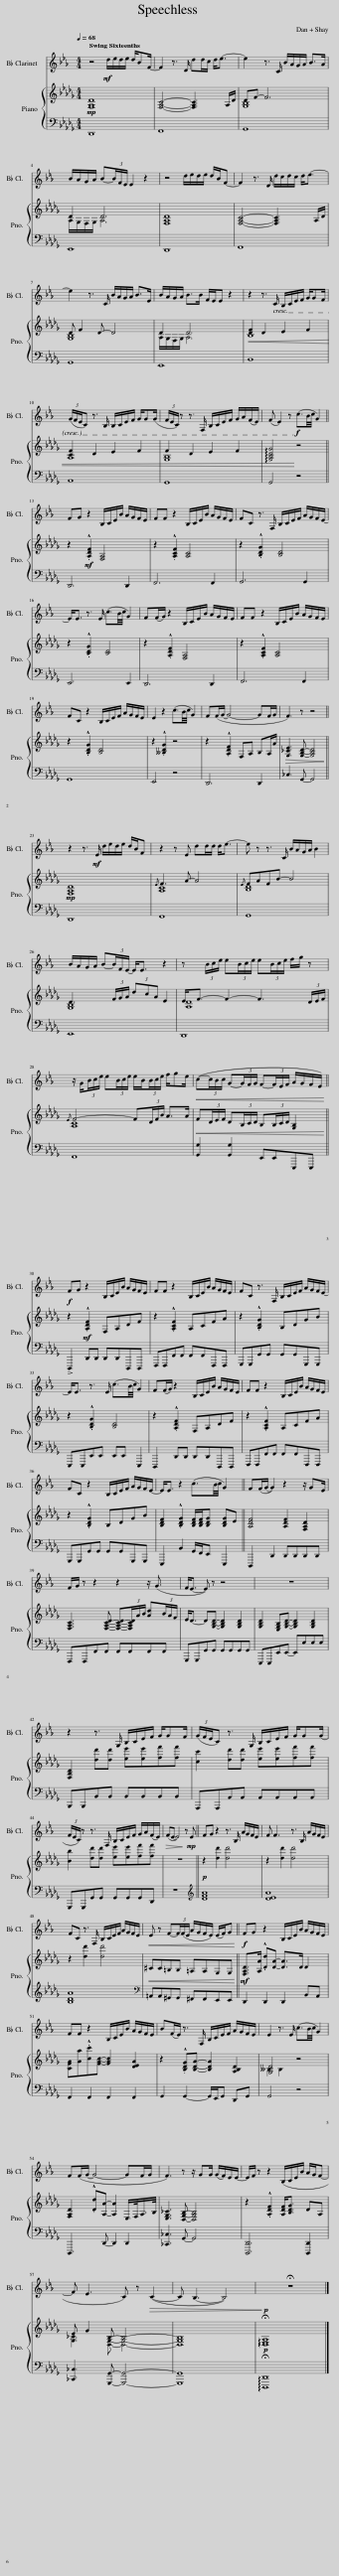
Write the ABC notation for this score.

X:1
%%score 1 { ( 2 4 ) | 3 }
L:1/8
Q:1/4=68
M:4/4
I:linebreak $
K:Db
V:1 treble transpose=-2
V:2 treble
V:4 treble
V:3 bass
V:1
[K:Eb] z4!mf! d/e/d/e/ d/BF/- | F2 z3/2 D/ dd/c/ d<e- | e2 z3/2 C/ B/A/G/A/ B>A |$ B/A/G/A/ B-(3B/F/E/ E2 z2 | z4 d/e/d/e/ d/B/F- | %5
 F2 z3/2 D/ d/c/d/c/ d<e- |$ e2 z3/2 C/ B/A/G/A/ B>E | B/A/G/A/ B>B F/E/E z2 | z2 z3/2 C/ B,/C/E/F/ G/GF/ |$ (3(G/F/E/C) z3/2 B,/ B,/C/E/F/ G/G(G/ | %10
 (3F/E/C/) z z3/2 F,/ B,/C/E/F/ G/A/(F/E/) | (F E2) z!f! (c3/2B/4c/4 G2) ||$ FG z2 B,/C/E/B/ A/G/F/E/ | FF z2 B,/C/E/B/ A/G/F/E/ | FC z3/2 F,/ B,/C/E/F/ A/G/F/E/- |$ %15
 E<E z3/2 E/ (c3/2B/4c/4 G2) | F(F/G/) z2 B,/C/E/B/ A/G/F/E/ | FF z2 B,/C/E/B/ A/G/F/E/ |$ FC z2 B,/C/E/F/ A/G/F/E/ | E2 z2 (c3/2B/4c/4 G2) | %20
 F(F/G/- G4- GF/G/ | F3) z z4 ||$ z2 z3/2!mf! E/ d/e/d/e/ d/B/F | z2 z E dd/d/ d<e- | e z z3/2 C/ B/A/G/A/ B2 |$ %25
 B/A/G/A/ B-(3B/F/E/- E<E z2 | z (3B/c/e/ e(3B/c/e/ e(3B/c/e/ f/g/ z |$ z/ G/(3B/c/e/ e(3B/c/e/ e/B/(3B/c/e/ f/ge/ |!<(! (c-(3c/B/c/ G-(3G/F/G/ F-(3F/E/F/ A/G/F/E/)!<)! ||$!f! FG z2 B,/C/E/B/ A/G/F/E/ | %30
 FF z2 B,/C/E/B/ A/G/F/E/ | FC z3/2 F,/ B,/C/E/F/ A/G/F/E/- |$ E<E z3/2 E/ (c3/2B/4c/4 G2) | F(F/G/) z2 B,/C/E/B/ A/G/F/E/ | FF z2 B,/C/E/B/ A/G/F/E/ |$ %35
 FC z2 B,/C/E/F/ A/G/F/E/- | E<E z2 (c3/2B/4c/4 G2) || F(F/G/- G2) z2 z/ GE/ |$ F/G/ z z2 z2 z/ (G3/2 | F<E- E) z z4 | %40
 z8 |$ z2 z3/2 G,/ B,/C/E/F/ G/GF/ | (3(G/F/E/C) z3/2 G,/ B,/C/E/F/ G/G(G/ |$ (3F/E/C/) z z3/2 F,/ B,/C/E/F/ G/A/(F/E/) |!>(! (FE- E4)!>)! z!mp! E || %45
 FG z2 z3/2 B,/ A/G/F/E/ | F F3 z3/2 B,/ A/G/F/E/ |$ FC z3/2 F,/ B,/C/E/F/ A/G/F/E/ |!<(! E z F-(3F/(F/E/ A/G/F/E/) (E/F/)G!<)! ||!f! FG z2 B,/C/E/B/ A/G/F/E/ |$ %50
 FF z2 B,/C/E/B/ A/G/F/E/ | B(F/E/) z3/2 F,/ B,/C/E/F/ A/G/F/E/ | E2 z3/2 E/ (c3/2B/4c/4 G2) |$ F(F/G/- G4- GF/G/ | F3) z z/ GG/ (G/F/)E/E/- | %55
 E/F/ z z2 (B,/C/E/B/ A/G/F- |$ F E3 C) z!>(! (C2- | C B,3- B,4)!>)! |!p! !fermata!z8 |] %59
V:2
!mp! [F,A,D]8 | [F,A,C]4- [F,A,C]3 A,/D/ | DF- F6 |$ D2 D6 | [F,A,D]8 | %5
 [F,A,C]4- [F,A,C]3 A,/D/ |$ D F2 D- D4 | D2 D6 |!<(! [DF]2 D2 E2 F2 |$ [CF]2 D2 E2 F2 | %10
 F2 D2 E2 F2 | !arpeggio![G,B,DG]4!<)! z4 ||$ z2!mf! .!^![A,DF]2 [F,A,]4 | z2 .!^![A,CF]2 [A,C]4 | z2 .!^![B,DG]2 [B,D]4 |$ %15
 z2 .!^![B,DG]2 [B,D]4 | z2 .!^![A,DF]2 [F,A,]4 | z2 .!^![A,CF]2 [A,C]4 |$ z2 .!^![B,DG]2 [B,D]4 | z2 .!^![__B,DG]2 z4 | %20
 z2 .!^![A,DF]2 F,A, B,A,/A/ |!>(! [G,_CE]3 [G,B,D]- [G,B,D]4!>)! ||$!mp! [F,A,D]8 |{/E} F3 A- A4 |{/E} FAFB- B4 |$ %25
 D3 (3F/G/A/ (3dcA E2 | E<F- F2- F3 (3D/E/F/ |${/E} F4- F(3D/F/B/ A>A |!<(! F(3D/E/F/ D(3B,/C/D/ B,(3B,/C/D/ [G,B,]2!<)! ||$ z2!mf! .!^![A,DF]2 F,A,DF | %30
 z2 .!^![A,CF]2 A,CFA | z2 .!^![B,DG]2 B,DGB |$ z2 .!^![B,DG]2 [B,D]4 | z2 .!^![A,DF]2 F,A,DF | z2 .!^![A,CF]2 A,CFA |$ %35
 z2 .!^![B,DG]2 B,DGB | [B,DF]2 .!^![B,DG]2 [B,DF]/[B,DF]/[B,DG] [B,DG]E || [A,DF]4 [A,DF]2 [F,A,D]2 |$ [F,A,C]3 [F,A,CD]- [F,A,CD]-(3[F,A,CD]/A/B/ [Ad](3B/A/F/ | E<D- D[G,B,D]- [G,B,D]2 [G,B,D]2 | %40
 [G,B,D]2 [E,G,B,][G,B,D]- [G,B,D]2 [G,B,D]2 |$ [F,B,D]2 [dd'][dd'] [ee'][ee'][ff'][ff'] | [cc']2 [dd'][dd'] [ee'][ee'][ff'][ff'] |$ [Bb]2 [dd'][dd'] [ee'][ee'][ff'][ff'] | z8 || %45
!p! z2 [dd']2 [dd']4 | z2 [dd']2 [dd']4 |$ z2 [dd']2 [dd']4 |!<(! ^CC=B,B, =A,A,G,G,!<)! ||!mf! [F,A,D]>[A,A] .!^![Dd][DA]- [DA]>D D2 |$ %50
 [CFA][Aa].!^![cc'][FAc]- [FAc]2 [DEA]2 | z2 .!^![B,DG][B,DA]- [B,DA]2 [A,B,D]2 | [G,D]4 z4 |$ [F,A,D]2 .!^![Dd][A,A]- [A,A]2 E,/>F,/A,/>B,/ | [E,G,_C]3 [D,G,B,]- [D,G,B,]4 | %55
 z2 .!^![A,DF]2 [A,DF]<[B,DG] DA, |$ E G2 B,- B,4- | [D,G,B,]8 |!p! !arpeggio!!fermata![D,F,A,]8 |] %59
V:3
 D,,8 | F,,8 | G,,8 |$ E,,8 | D,,8 | %5
 F,,8 |$ G,,8 | E,,8 | B,,8 |$ A,,8 | %10
 G,,8 | G,,4 z4 ||$ D,,6 D,,2 | F,,6 F,,2 | G,,6 G,,2 |$ %15
 E,,6 E,,2 | D,,6 D,,2 | F,,6 F,,2 |$ G,,8 | E,,4 z4 | %20
 D,,6 D,,2 | _C,3 G,,- G,,4 ||$ D,,8 | F,,8 | G,,8 |$ %25
 E,,8 | D,,8 |$ F,,8 | [G,,G,]2 [G,,G,]2 E,,E,,E,,,E,,, ||$ !>!D,,,2 D,,D,, D,,D,,D,,,D,,, | %30
 F,,,F,,,F,,F,, F,,F,,F,,,F,,, | G,,,G,,,G,,G,, G,,G,,G,,,G,,, |$ E,,,E,,,E,,E,, E,,E,, E,,,2 | D,,,2 D,,D,, D,,D,,D,,,D,,, | F,,,F,,,F,,F,, F,,F,,F,,,F,,, |$ %35
 G,,,G,,,G,,G,, G,,G,,G,,,G,,, | E,,,2 B,,2 G,,/F,,/E,, E,,,2 || D,,,2 D,,2 D,,D,,D,,D,, |$ F,,,F,,,F,,F,, F,,F,,F,,F,, | G,,,G,,,G,,G,, G,,G,,G,,G,, | %40
 E,,,E,,,E,,E,,- E,,E,E,E, |$ B,,,B,,,B,,B,, B,,B,,B,,B,, | A,,,A,,,A,,A,, A,,A,,A,,A,, |$ G,,,G,,,G,,G,, G,,G,,G,,D,, | z8 || %45
[K:treble] [DFA]8 | [DEA]8 |$ [B,DA]8 |[K:bass] =A,,A,,^G,,G,, ^F,,F,,E,,E,, || D,,2 D,,2 D,,2 B,,A,, |$ %50
 F,,2 F,,2 F,,2 F,,2 | G,,2 G,,2- G,,/E,,/G,, D,,G,, | G,,4 z4 |$ D,,,3 D,,- D,,2 D,,2 | [_C,,_C,]3 G,,- G,,4 | %55
 [D,,,D,,]6 [D,,,D,,]2 |$ [_C,,_C,]3 [G,,,G,,]- [G,,,G,,]4- | [G,,,G,,]8 | !arpeggio!!fermata![D,,,D,,]8 |] %59
V:4
 x8 | x8 | [G,B,]8 |$ A,/G,/F,/G,/ A,6 | x8 | %5
 x8 |$ [G,B,]8 | A,/G,/F,/G,/ A,6 | B,8 |$ A,8 | %10
 [G,B,]8 | x8 ||$ x8 | x8 | x8 |$ %15
 x8 | x8 | x8 |$ x8 | x8 | %20
 x8 | x8 ||$ x8 | [A,C]8 | [B,D]8 |$ %25
 [G,B,]8 | [A,D]8 |$ [A,C]8 | x8 ||$ x8 | %30
 x8 | x8 |$ x8 | x8 | x8 |$ %35
 x8 | x8 || x8 |$ x8 | x8 | %40
 x8 |$ x8 | x8 |$ x8 | x8 || %45
 x8 | x8 |$ x8 | x8 || x8 |$ %50
 x8 | x8 | __B,2 B,2 x4 |$ x8 | x8 | %55
 x8 |$ [G,_C]3 [D,G,]- [D,G,]4- | x8 | x8 |] %59
